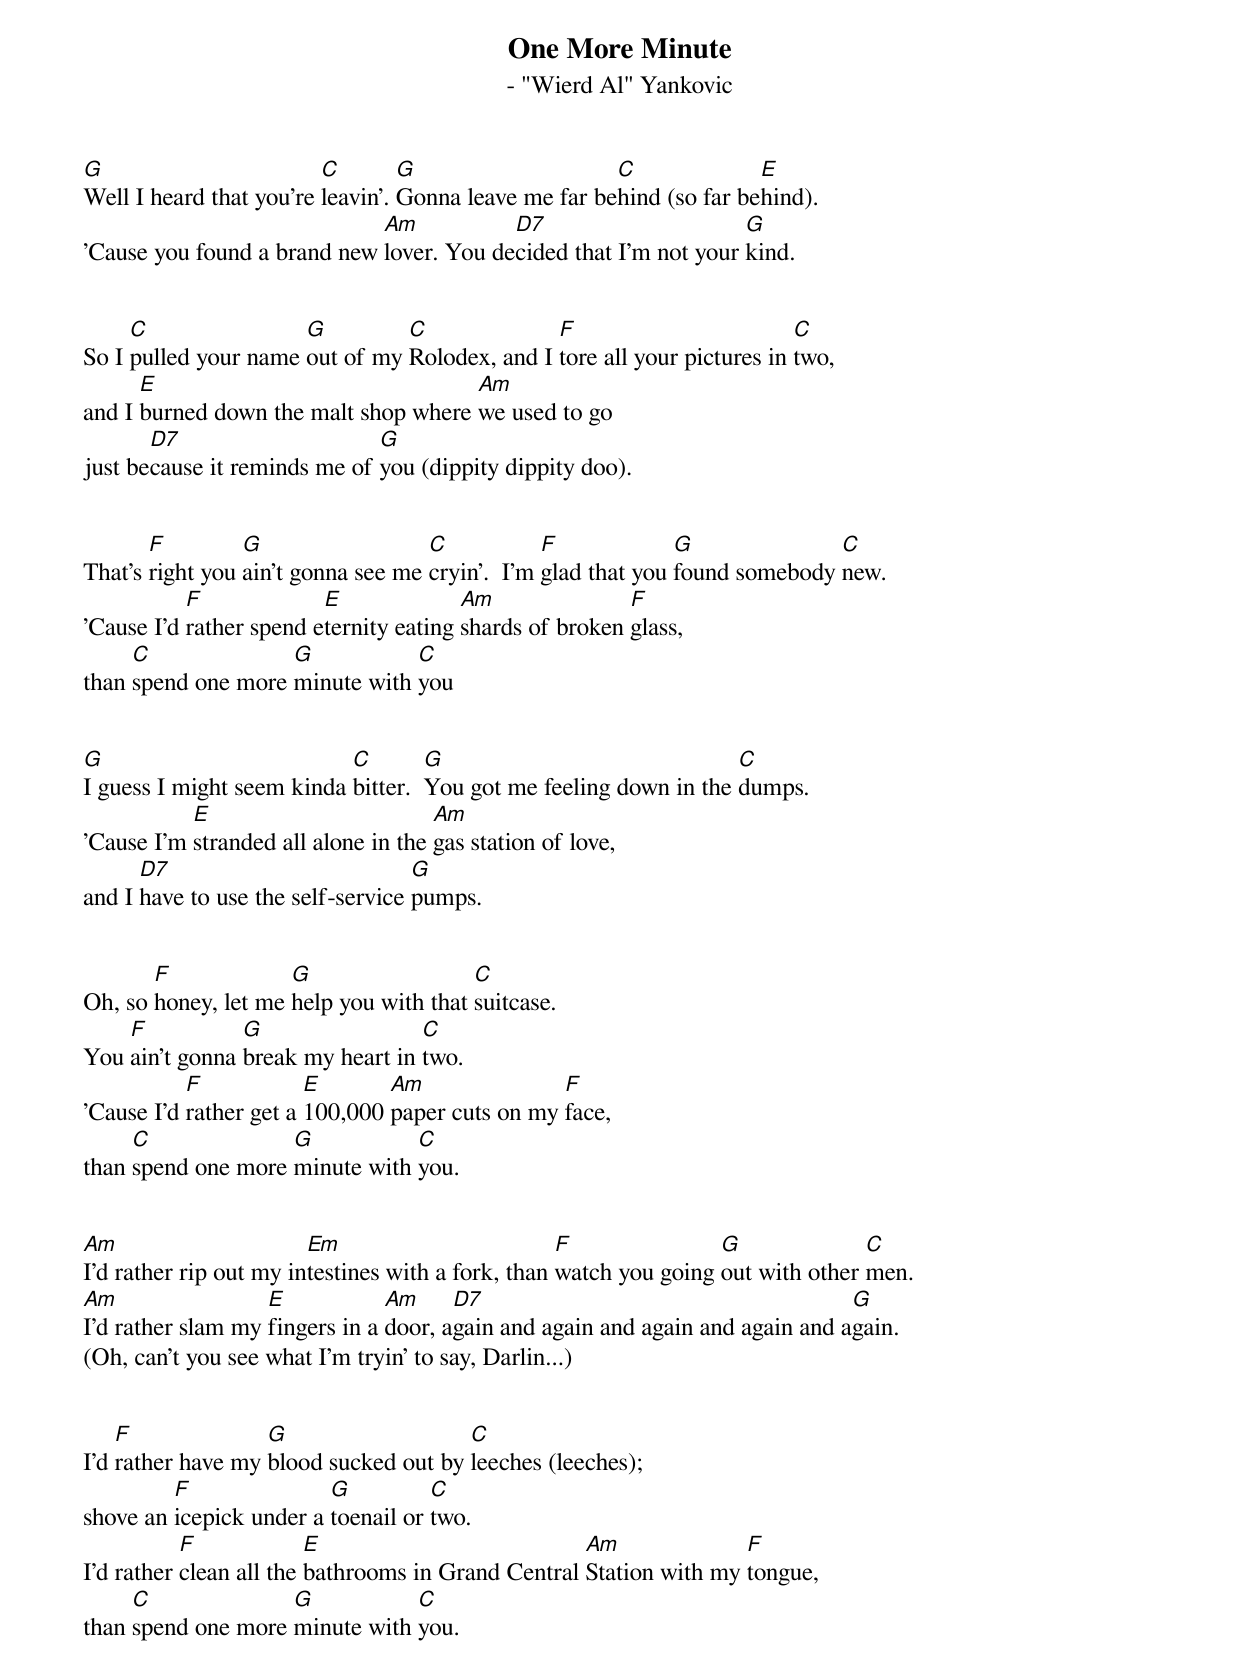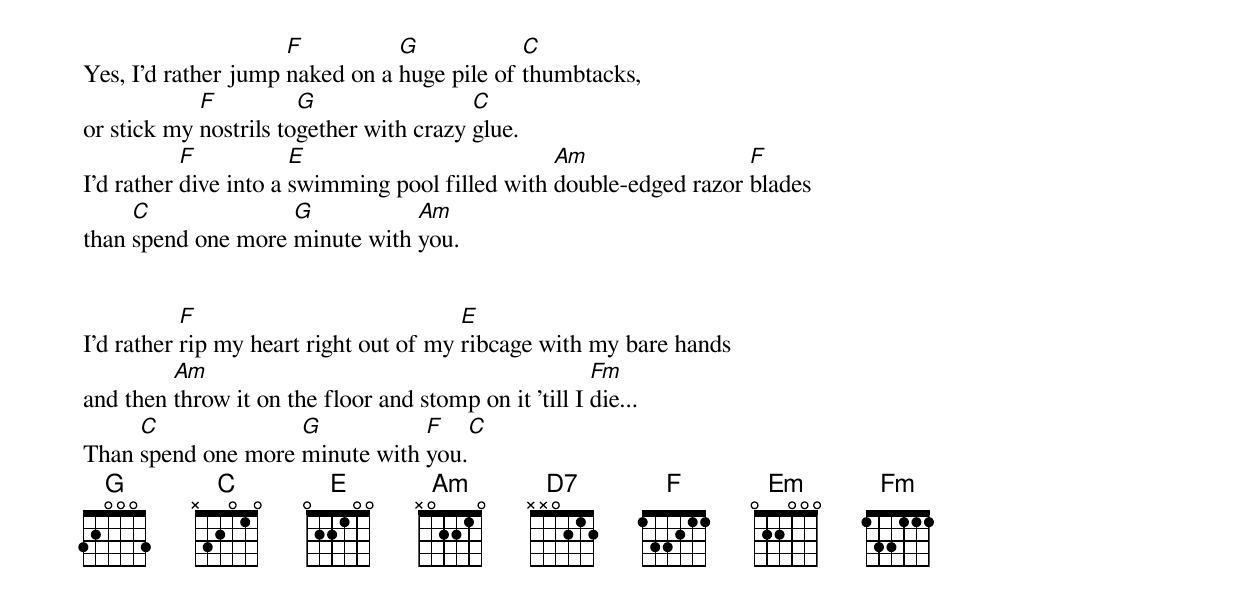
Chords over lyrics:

One More Minute
 - "Wierd Al" Yankovic

G                        C        G                    C              E
Well I heard that you're leavin'. Gonna leave me far behind (so far behind).
                             Am           D7                      G
'Cause you found a brand new lover. You decided that I'm not your kind.


     C                G         C              F                         C
So I pulled your name out of my Rolodex, and I tore all your pictures in two,
      E                               Am
and I burned down the malt shop where we used to go
       D7                     G
just because it reminds me of you (dippity dippity doo).


       F         G                  C            F             G              C
That's right you ain't gonna see me cryin'.  I'm glad that you found somebody new.
           F             E              Am               F
'Cause I'd rather spend eternity eating shards of broken glass,
     C              G           C
than spend one more minute with you


G                          C        G                              C
I guess I might seem kinda bitter.  You got me feeling down in the dumps.
           E                         Am
'Cause I'm stranded all alone in the gas station of love,
      D7                           G
and I have to use the self-service pumps.


       F             G                  C
Oh, so honey, let me help you with that suitcase.
    F           G                 C
You ain't gonna break my heart in two.
           F            E       Am               F
'Cause I'd rather get a 100,000 paper cuts on my face,
     C              G           C
than spend one more minute with you.


Am                      Em                         F               G              C
I'd rather rip out my intestines with a fork, than watch you going out with other men.
Am                 E            Am     D7                                      G
I'd rather slam my fingers in a door, again and again and again and again and again.
(Oh, can't you see what I'm tryin' to say, Darlin...)


    F              G                   C
I'd rather have my blood sucked out by leeches (leeches);
         F               G          C
shove an icepick under a toenail or two.
           F             E                          Am              F
I'd rather clean all the bathrooms in Grand Central Station with my tongue,
     C              G           C
than spend one more minute with you.


                     F          G            C
Yes, I'd rather jump naked on a huge pile of thumbtacks,
            F          G                 C
or stick my nostrils together with crazy glue.
           F           E                         Am                 F
I'd rather dive into a swimming pool filled with double-edged razor blades
     C              G           Am
than spend one more minute with you.


           F                            E
I'd rather rip my heart right out of my ribcage with my bare hands
         Am                                            Fm
and then throw it on the floor and stomp on it 'till I die...
     C              G           F   C
Than spend one more minute with you.
